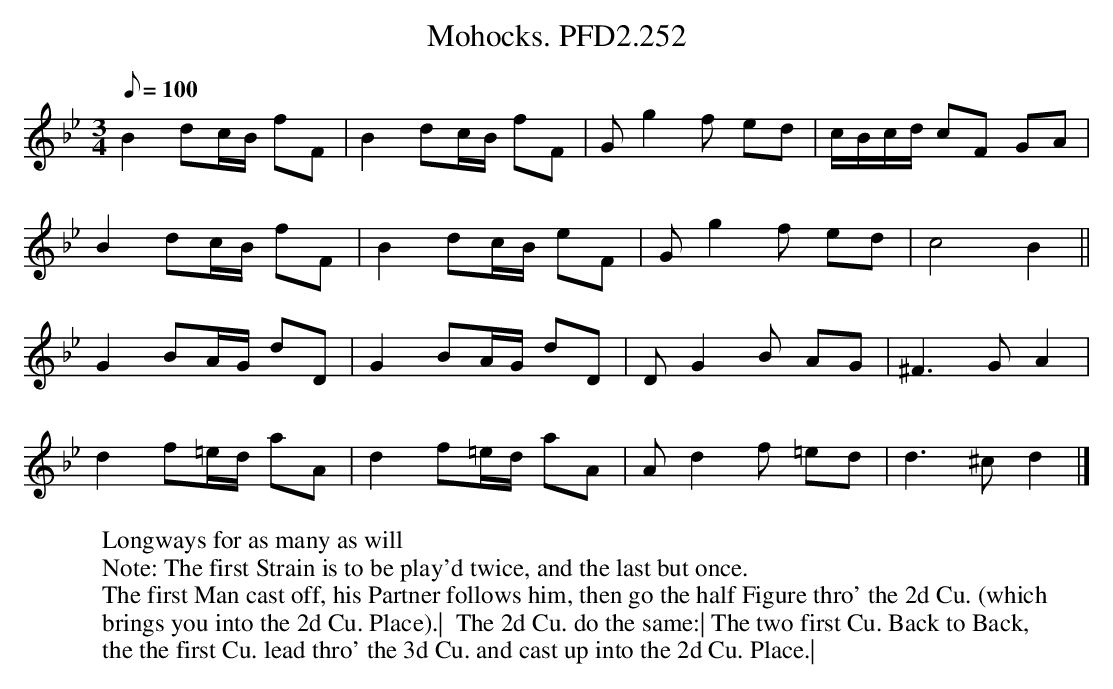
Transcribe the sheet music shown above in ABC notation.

X:1
T:Mohocks. PFD2.252
M:3/4
L:1/8
Q:100
K:Bb
B2dc/B/ fF|B2dc/B/ fF|Gg2f ed|c/B/c/d/ cF GA|
B2dc/B/ fF|B2dc/B/ eF|Gg2f ed|c4B2||
G2BA/G/ dD|G2BA/G/ dD|DG2B AG|^F3GA2|
d2f=e/d/ aA|d2f=e/d/ aA|Ad2f =ed|d3^cd2|]
W:Longways for as many as will
W:Note: The first Strain is to be play'd twice, and the last but once.
W:The first Man cast off, his Partner follows him, then go the half Figure thro' the 2d Cu. (which
W:brings you into the 2d Cu. Place).|  The 2d Cu. do the same:| The two first Cu. Back to Back,
W:the the first Cu. lead thro' the 3d Cu. and cast up into the 2d Cu. Place.|
